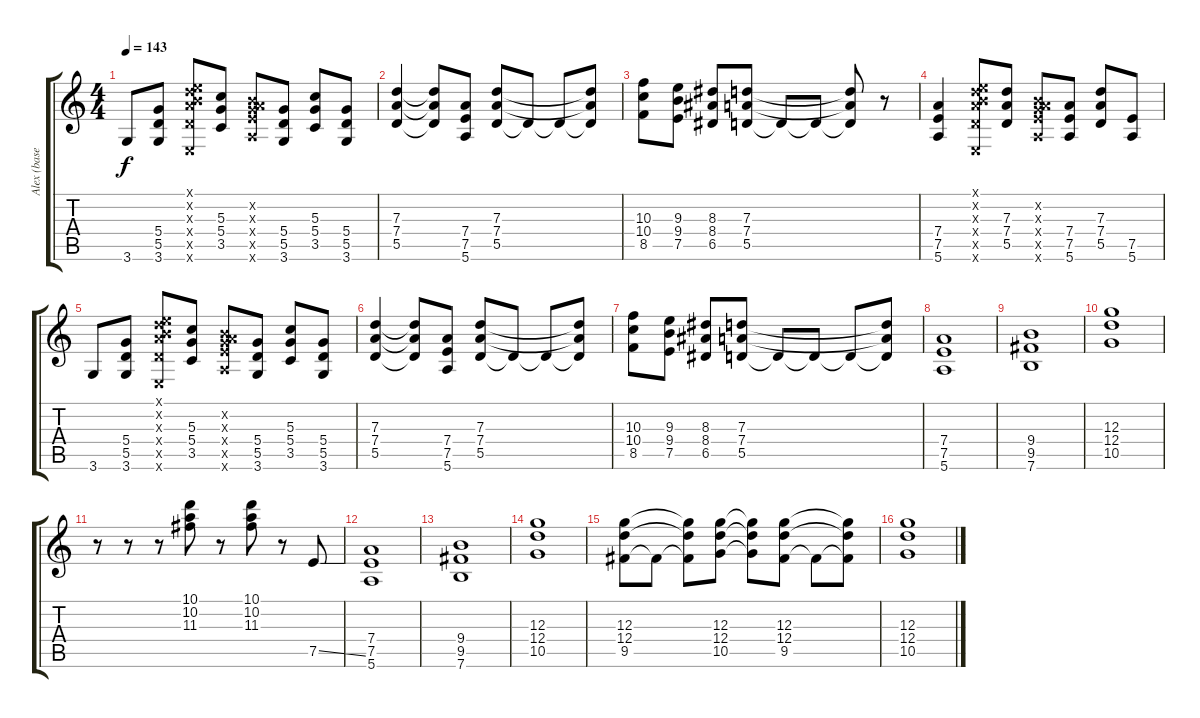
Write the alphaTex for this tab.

\track ("Alex (base)" "Alex (base") {instrument distortionguitar}
\staff {score tabs}
\tuning (E4 B3 G3 D3 A2 E2) {hide}
\ts (4 4)
\tempo 143
\clef g2
\ks c
3.6.8{dy f} (5.4 5.5 3.6).8 (0.1{x} 0.2{x} 7.3{x} 7.4{x} 5.5{x} 0.6{x}).8 (5.3 5.4 3.5).8 (0.2{x} 0.3{x} 7.4{x} 7.5{x} 5.6{x}).8 (5.4 5.5 3.6).8 (5.3 5.4 3.5).8 (5.4 5.5 3.6).8 |
(7.3 7.4 5.5).4 (7.3{t} 7.4{t} 5.5{t}).8 (7.4 7.5 5.6).8 (7.3 7.4 5.5).8 5.5{t}.8 5.5{t}.8 (7.3{t} 7.4{t} 5.5{t}).8 |
(10.3 10.4 8.5).8 (9.3 9.4 7.5).8 (8.3 8.4 6.5).8 (7.3 7.4 5.5).8 5.5{t}.8 5.5{t}.8 (7.3{t} 7.4{t} 5.5{t}).8 r.8 |
(7.4 7.5 5.6).4 (0.1{x} 0.2{x} 7.3{x} 7.4{x} 5.5{x} 0.6{x}).8 (7.3 7.4 5.5).8 (0.2{x} 0.3{x} 7.4{x} 7.5{x} 5.6{x}).8 (7.4 7.5 5.6).8 (7.3 7.4 5.5).8 (7.5 5.6).8 |
3.6.8 (5.4 5.5 3.6).8 (0.1{x} 0.2{x} 7.3{x} 7.4{x} 5.5{x} 0.6{x}).8 (5.3 5.4 3.5).8 (0.2{x} 0.3{x} 7.4{x} 7.5{x} 5.6{x}).8 (5.4 5.5 3.6).8 (5.3 5.4 3.5).8 (5.4 5.5 3.6).8 |
(7.3 7.4 5.5).4 (7.3{t} 7.4{t} 5.5{t}).8 (7.4 7.5 5.6).8 (7.3 7.4 5.5).8 5.5{t}.8 5.5{t}.8 (7.3{t} 7.4{t} 5.5{t}).8 |
(10.3 10.4 8.5).8 (9.3 9.4 7.5).8 (8.3 8.4 6.5).8 (7.3 7.4 5.5).8 5.5{t}.8 5.5{t}.8 5.5{t}.8 (7.3{t} 7.4{t} 5.5{t}).8 |
(7.4 7.5 5.6).1 |
(9.4 9.5 7.6).1 |
(12.3 12.4 10.5).1 |
r.8 r.8 r.8 (10.1 10.2 11.3).8 r.8 (10.1 10.2 11.3).8 r.8 7.5{ss}.8 |
(7.4 7.5 5.6).1 |
(9.4 9.5 7.6).1 |
(12.3 12.4 10.5).1 |
(12.3 12.4 9.5).8 9.5{t}.8 (12.3{t} 12.4{t} 9.5{t}).8 (12.3 12.4 10.5).8 (12.3{t} 12.4{t} 10.5{t}).8 (12.3 12.4 9.5).8 9.5{t}.8 (12.3{t} 12.4{t} 9.5{t}).8 |
(12.3 12.4 10.5).1
